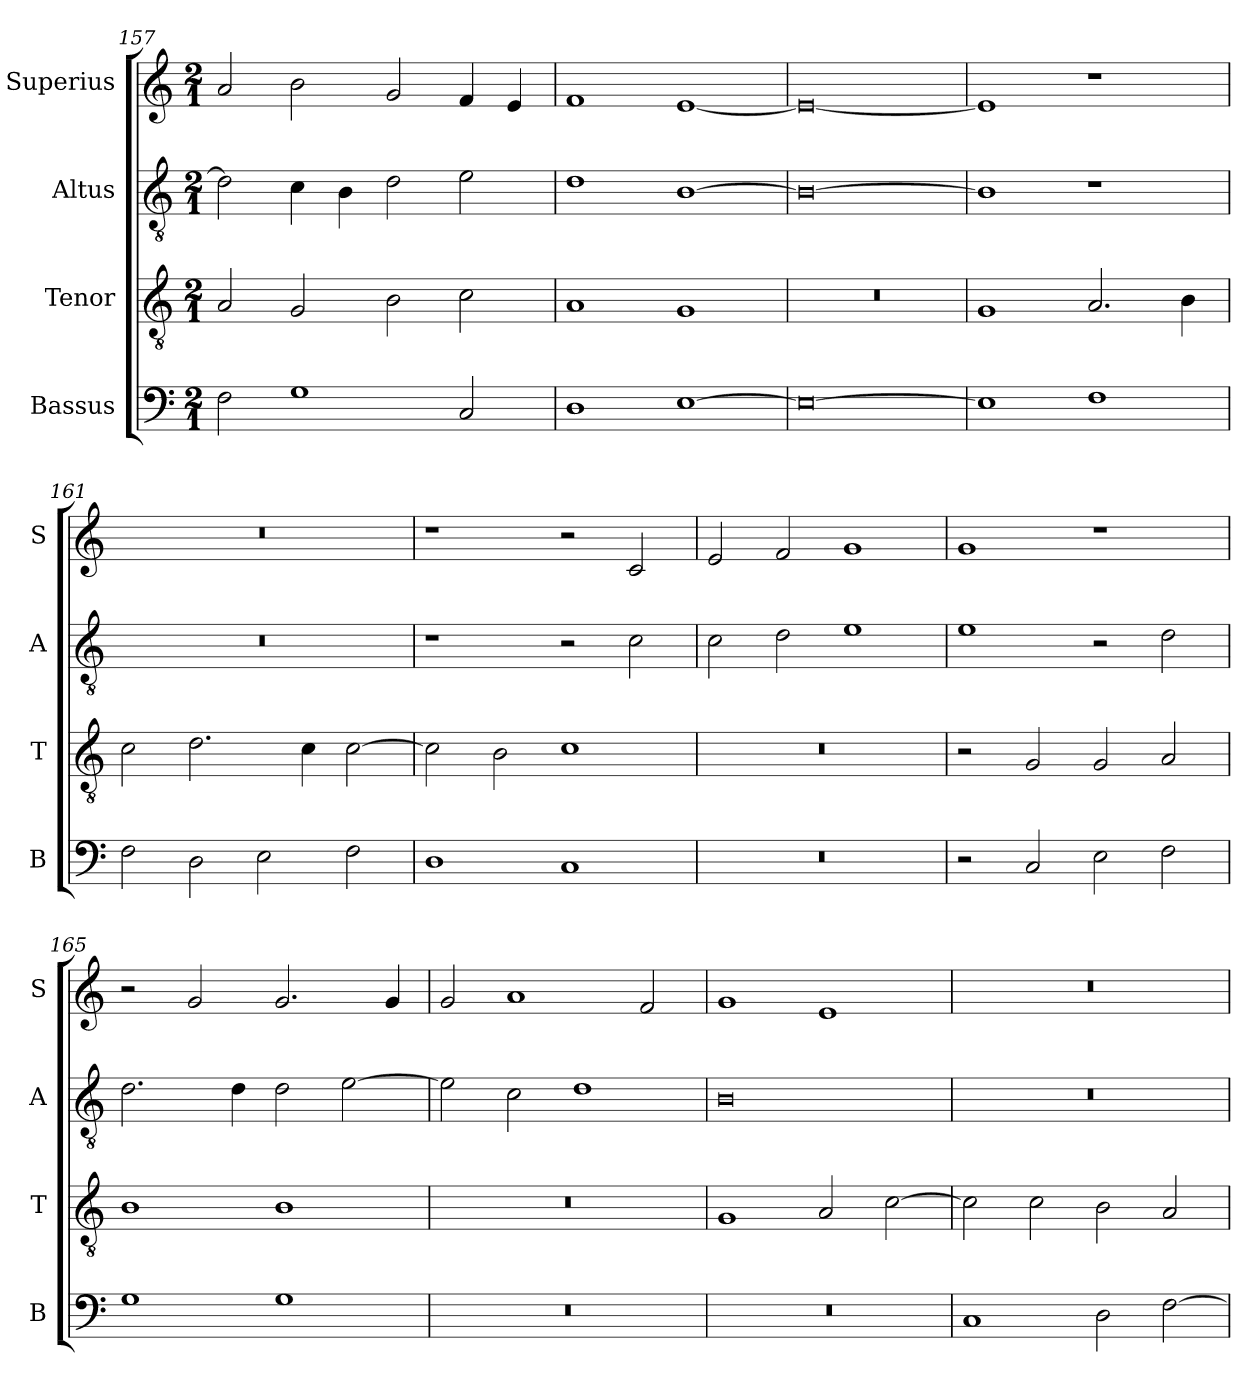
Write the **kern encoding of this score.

**kern	**kern	**kern	**kern
*part4	*part3	*part2	*part1
*staff4	*staff3	*staff2	*staff1
*I"Bassus	*I"Tenor	*I"Altus	*I"Superius
*I'B	*I'T	*I'A	*I'S
*clefF4	*clefGv2	*clefGv2	*clefG2
*k[]	*k[]	*k[]	*k[]
*M2/1	*M2/1	*M2/1	*M2/1
=157	=157	=157	=157
2F\	2A/	2d\]	2a/
1G	2G/	4c\	2b\
.	.	4B\	.
.	2B\	2d\	2g/
2C/	2c\	2e\	4f/
.	.	.	4e/
=158	=158	=158	=158
1D	1A	1d	1f
[1E	1G	[1B	[1e
=159	=159	=159	=159
0E_	0r	0B_	0e_
=160	=160	=160	=160
1E]	1G	1B]	1e]
1F	2.A/	1r	1r
.	4B\	.	.
=161	=161	=161	=161
2F\	2c\	0r	0r
2D\	2.d\	.	.
2E\	.	.	.
.	4c\	.	.
2F\	[2c\	.	.
=162	=162	=162	=162
1D	2c\]	1r	1r
.	2B\	.	.
1C	1c	2r	2r
.	.	2c\	2c/
=163	=163	=163	=163
0r	0r	2c\	2e/
.	.	2d\	2f/
.	.	1e	1g
=164	=164	=164	=164
2r	2r	1e	1g
2C/	2G/	.	.
2E\	2G/	2r	1r
2F\	2A/	2d\	.
=165	=165	=165	=165
1G	1B	2.d\	2r
.	.	.	2g/
.	.	4d\	.
1G	1B	2d\	2.g/
.	.	[2e\	.
.	.	.	4g/
=166	=166	=166	=166
0r	0r	2e\]	2g/
.	.	2c\	1a
.	.	1d	.
.	.	.	2f/
=167	=167	=167	=167
0r	1G	0B	1g
.	2A/	.	1e
.	[2c\	.	.
=168	=168	=168	=168
1C	2c\]	0r	0r
.	2c\	.	.
2D\	2B\	.	.
[2F\	2A/	.	.
=	=	=	=
*-	*-	*-	*-
